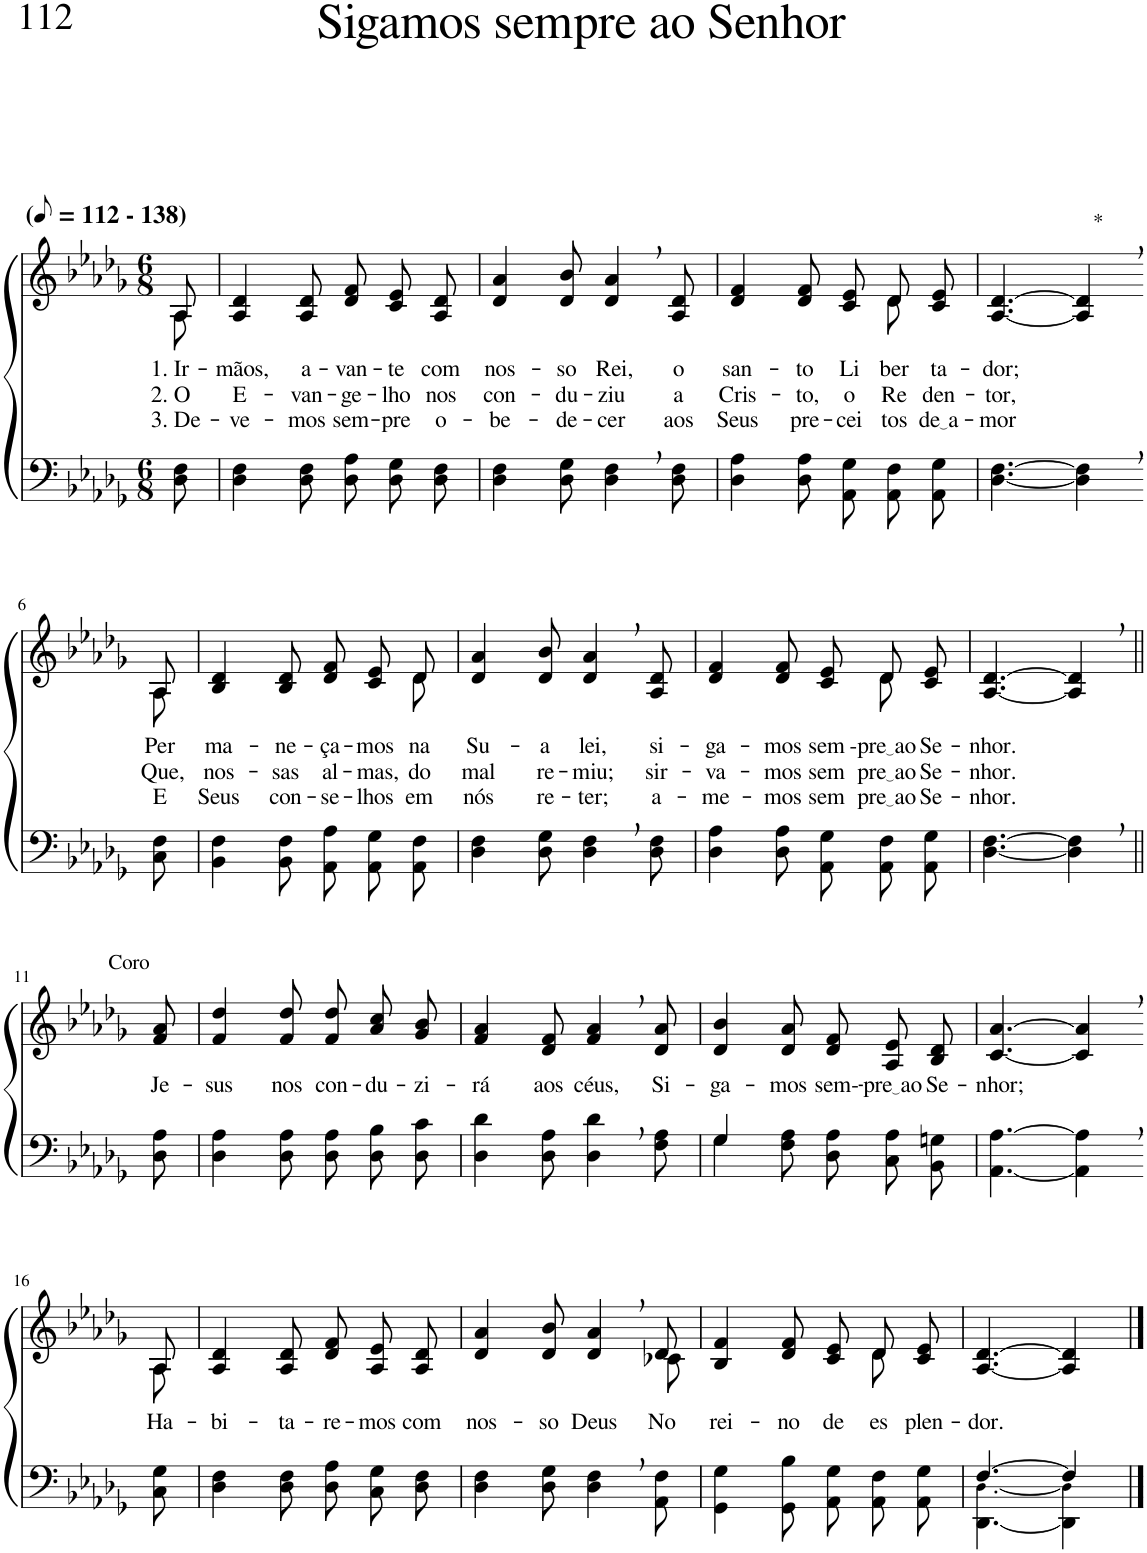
**kern	**kern	**text	**text	**text
*part2	*part1	*part1	*part1	*part1
*staff2	*staff1	*staff1	*staff1	*staff1
*I"Parte III e IV	*I"Parte I e II	*	*	*
*clefF4	*clefG2	*	*	*
*Trd-1c-2	*Trd-1c-2	*	*	*
*k[b-e-a-d-g-]	*k[b-e-a-d-g-]	*	*	*
*M6/8	*M6/8	*	*	*
*MM56	*MM56	*	*	*
=1	=1	=1	=1	=1
*	*^	*	*	*
!	!LO:TX:a:B:t=(	!	!	!	!
!	!LO:TX:a:B:t=- 138)	!	!	!	!
!	!	!	!LO:LY:b	!LO:LY:b	!LO:LY:b
8D-\ 8F\	8A-/	8A-\	1. Ir-	2. O	3. De-
=2	=2	=2	=2	=2	=2
!	!	!	!LO:LY:b	!LO:LY:b	!LO:LY:b
*	*v	*v	*	*	*
4D-\ 4F\	4A-/ 4d-/	-mãos,	E-	-ve-
!	!	!LO:LY:b	!LO:LY:b	!LO:LY:b
8D-\ 8F\	8A-/ 8d-/	a-	-van-	-mos
!	!	!LO:LY:b	!LO:LY:b	!LO:LY:b
8D-\ 8A-\L	8d-/ 8f/L	-van-	-ge-	sem-
!	!	!LO:LY:b	!LO:LY:b	!LO:LY:b
8D-\ 8G-\	8c/ 8e-/	-te	-lho	-pre
!	!	!LO:LY:b	!LO:LY:b	!LO:LY:b
8D-\ 8F\J	8A-/ 8d-/J	com	nos	o-
=3	=3	=3	=3	=3
!	!	!LO:LY:b	!LO:LY:b	!LO:LY:b
4D-\ 4F\	4d-/ 4a-/	nos-	con-	-be-
!	!	!LO:LY:b	!LO:LY:b	!LO:LY:b
8D-\ 8G-\	8d-/ 8b-/	-so	-du-	-de-
!	!	!LO:LY:b	!LO:LY:b	!LO:LY:b
4D-\, 4F\,	4d-/, 4a-/,	Rei,	-ziu	-cer
!	!	!LO:LY:b	!LO:LY:b	!LO:LY:b
8D-\ 8F\	8A-/ 8d-/	o	a	aos
=4	=4	=4	=4	=4
!	!	!LO:LY:b	!LO:LY:b	!LO:LY:b
*	*^	*	*	*
4D-\ 4A-\	4d-/ 4f/	2ryy	san-	Cris-	Seus
!	!	!	!LO:LY:b	!LO:LY:b	!LO:LY:b
8D-\ 8A-\	8d-/ 8f/	.	-to	-to,	pre-
!	!	!	!LO:LY:b	!LO:LY:b	!LO:LY:b
8AA-\ 8G-\L	8c/ 8e-/L	.	Li-	o	-cei-
!	!	!	!LO:LY:b	!LO:LY:b	!LO:LY:b
8AA-\ 8F\	8d-/	8d-\	-ber-	Re-	-tos
!	!	!	!LO:LY:b	!LO:LY:b	!LO:LY:b
8AA-\ 8G-\J	8c/ 8e-/J	8ryy	-ta-	-den-	de a
=5	=5	=5	=5	=5	=5
!	!	!	!LO:LY:b	!LO:LY:b	!LO:LY:b
*	*v	*v	*	*	*
[4.D-\ [4.F\	[4.A-/ [4.d-/	-dor;	-tor,	-mor
!	!LO:TX:a:t=*	!	!	!
4D-\], 4F\],	4A-/], 4d-/],	.	.	.
!!LO:LB:g=z
=6-	=6-	=6-	=6-	=6-
!	!	!LO:LY:b	!LO:LY:b	!LO:LY:b
*	*^	*	*	*
8C\ 8F\	8A-\	8A-/	Per-	Que,	E
=7	=7	=7	=7	=7	=7
!	!	!	!LO:LY:b	!LO:LY:b	!LO:LY:b
4BB-\ 4F\	2ryy	4B-/ 4d-/	-ma-	nos-	Seus
!	!	!	!LO:LY:b	!LO:LY:b	!LO:LY:b
8BB-\ 8F\	.	8B-/ 8d-/	-ne-	-sas	con-
!	!	!	!LO:LY:b	!LO:LY:b	!LO:LY:b
8AA-/ 8A-/L	.	8d-/ 8f/L	-ça-	al-	-se-
!	!	!	!LO:LY:b	!LO:LY:b	!LO:LY:b
8AA-/ 8G-/	8ryy	8c/ 8e-/	-mos	-mas,	-lhos
!	!	!	!LO:LY:b	!LO:LY:b	!LO:LY:b
8AA-/ 8F/J	8d-\	8d-/J	na	do	em
=8	=8	=8	=8	=8	=8
!	!	!	!LO:LY:b	!LO:LY:b	!LO:LY:b
*	*v	*v	*	*	*
4D-\ 4F\	4d-/ 4a-/	Su-	mal	nós
!	!	!LO:LY:b	!LO:LY:b	!LO:LY:b
8D-\ 8G-\	8d-/ 8b-/	-a	re-	re-
!	!	!LO:LY:b	!LO:LY:b	!LO:LY:b
4D-\, 4F\,	4d-/, 4a-/,	lei,	-miu;	-ter;
!	!	!LO:LY:b	!LO:LY:b	!LO:LY:b
8D-\ 8F\	8A-/ 8d-/	si-	sir-	a-
=9	=9	=9	=9	=9
!	!	!LO:LY:b	!LO:LY:b	!LO:LY:b
*	*^	*	*	*
4D-\ 4A-\	4d-/ 4f/	2ryy	-ga-	-va-	-me-
!	!	!	!LO:LY:b	!LO:LY:b	!LO:LY:b
8D-\ 8A-\	8d-/ 8f/	.	-mos	-mos	-mos
!	!	!	!LO:LY:b	!LO:LY:b	!LO:LY:b
8AA-\ 8G-\L	8c/ 8e-/L	.	sem-	sem-	sem-
!	!	!	!LO:LY:b	!LO:LY:b	!LO:LY:b
8AA-\ 8F\	8d-/	8d-\	-pre ao	pre ao	pre ao
!	!	!	!LO:LY:b	!LO:LY:b	!LO:LY:b
8AA-\ 8G-\J	8c/ 8e-/J	8ryy	Se-	Se-	Se-
=10	=10	=10	=10	=10	=10
!	!	!	!LO:LY:b	!LO:LY:b	!LO:LY:b
*	*v	*v	*	*	*
[4.D-\ [4.F\	[4.A-/ [4.d-/	-nhor.	-nhor.	-nhor.
4D-\], 4F\],	4A-/], 4d-/],	.	.	.
!!LO:LB:g=z
=11||	=11||	=11||	=11||	=11||
!	!LO:TX:a:t=Coro	!	!	!
!	!	!LO:LY:b	!	!
8D-\ 8A-\	8f/ 8a-/	Je-	.	.
=12	=12	=12	=12	=12
!	!	!LO:LY:b	!	!
4D-\ 4A-\	4f/ 4dd-/	-sus	.	.
!	!	!LO:LY:b	!	!
8D-\ 8A-\	8f/ 8dd-/	nos	.	.
!	!	!LO:LY:b	!	!
8D-\ 8A-\L	8f/ 8dd-/L	con-	.	.
!	!	!LO:LY:b	!	!
8D-\ 8B-\	8a-/ 8cc/	-du-	.	.
!	!	!LO:LY:b	!	!
8D-\ 8c\J	8g-/ 8b-/J	-zi-	.	.
=13	=13	=13	=13	=13
!	!	!LO:LY:b	!	!
4D-\ 4d-\	4f/ 4a-/	-rá	.	.
!	!	!LO:LY:b	!	!
8D-\ 8A-\	8d-/ 8f/	aos	.	.
!	!	!LO:LY:b	!	!
4D-\, 4d-\,	4f/, 4a-/,	céus,	.	.
!	!	!LO:LY:b	!	!
8F\ 8A-\	8d-/ 8a-/	Si-	.	.
=14	=14	=14	=14	=14
*^	*	*	*	*
!	!	!	!LO:LY:b	!	!
4G-/	4G-\	4d-/ 4b-/	-ga-	.	.
!	!	!	!LO:LY:b	!	!
2ryy	8F\ 8A-\	8d-/ 8a-/	-mos	.	.
!	!	!	!LO:LY:b	!	!
.	8D-\ 8A-\L	8d-/ 8f/L	sem--	.	.
!	!	!	!LO:LY:b	!	!
.	8C\ 8A-\	8A-/ 8e-/	pre ao	.	.
!	!	!	!LO:LY:b	!	!
.	8BB-\ 8Gn\J	8B-/ 8d-/J	Se-	.	.
=15	=15	=15	=15	=15	=15
!	!	!	!LO:LY:b	!	!
*v	*v	*	*	*	*
[4.AA-\ [4.A-\	[4.c/ [4.a-/	-nhor;	.	.
4AA-\], 4A-\],	4c/], 4a-/],	.	.	.
!!LO:LB:g=z
=16-	=16-	=16-	=16-	=16-
*	*^	*	*	*
!	!	!	!LO:LY:b	!	!
8C\ 8G-\	8A-/	8A-\	Ha-	.	.
=17	=17	=17	=17	=17	=17
!	!	!	!LO:LY:b	!	!
*	*v	*v	*	*	*
4D-\ 4F\	4A-/ 4d-/	-bi-	.	.
!	!	!LO:LY:b	!	!
8D-\ 8F\	8A-/ 8d-/	-ta-	.	.
!	!	!LO:LY:b	!	!
8D-\ 8A-\L	8d-/ 8f/L	-re-	.	.
!	!	!LO:LY:b	!	!
8C\ 8G-\	8A-/ 8e-/	-mos	.	.
!	!	!LO:LY:b	!	!
8D-\ 8F\J	8A-/ 8d-/J	com	.	.
=18	=18	=18	=18	=18
!	!	!LO:LY:b	!	!
*	*^	*	*	*
4D-\ 4F\	4d-/ 4a-/	8ryy	nos-	.	.
!	!	!	!LO:LY:b	!	!
*	*v	*v	*	*	*
8D-\ 8G-\	8d-/ 8b-/	-so	.	.
!	!	!LO:LY:b	!	!
4D-\, 4F\,	4d-/, 4a-/,	Deus	.	.
*	*^	*	*	*
!	!	!	!LO:LY:b	!	!
8AA-\ 8F\	8d-/	8c-X\	No	.	.
=19	=19	=19	=19	=19	=19
!	!	!	!LO:LY:b	!	!
4GG-\ 4G-\	4B-/ 4f/	2ryy	rei-	.	.
!	!	!	!LO:LY:b	!	!
8GG-\ 8B-\	8d-/ 8f/	.	-no	.	.
!	!	!	!LO:LY:b	!	!
8AA-\ 8G-\L	8c/ 8e-/L	.	de	.	.
!	!	!	!LO:LY:b	!	!
8AA-\ 8F\	8d-/	8d-\	es-	.	.
!	!	!	!LO:LY:b	!	!
8AA-\ 8G-\J	8c/ 8e-/J	8ryy	-plen-	.	.
=20	=20	=20	=20	=20	=20
*^	*	*	*	*	*
!	!	!	!	!LO:LY:b	!	!
*	*	*v	*v	*	*	*
[4.F/	[4.DD-\ [4.D-!\	[4.A-/ [4.d-/	-dor.	.	.
4F/]	4DD-\] 4D-!\]	4A-/] 4d-/]	.	.	.
*v	*v	*	*	*	*
==	==	==	==	==
*-	*-	*-	*-	*-
